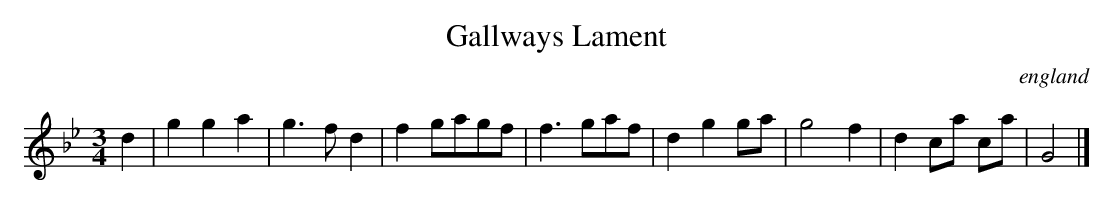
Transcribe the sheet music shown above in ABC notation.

X:1
T:Gallways Lament
O:england
M:3/4
L:1/8
K:Bb
d2|g2 g2 a2|g3 f d2|f2 gagf|f3 gaf|d2 g2 ga|g4 f2|d2 ca ca|G4|]
